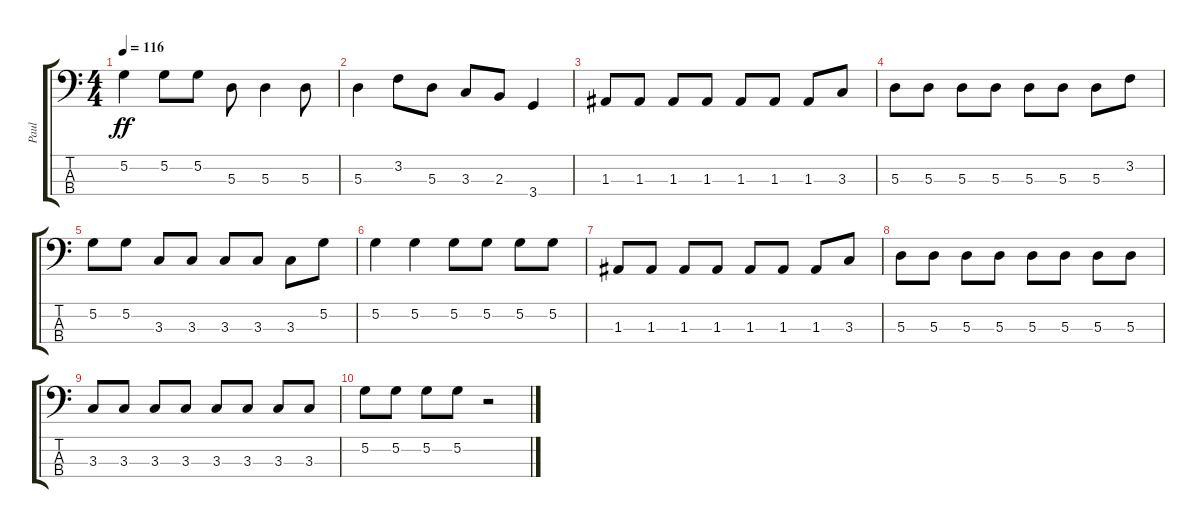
\track ("Paul" "Paul") {instrument fretlessbass}
\staff {score tabs}
\tuning (G2 D2 A1 E1) {hide}
\ts (4 4)
\tempo 116
\clef f4
\ks c
5.2.4{dy ff} 5.2.8 5.2.8 5.3.8 5.3.4 5.3.8 |
5.3.4 3.2.8 5.3.8 3.3.8 2.3.8 3.4.4 |
1.3.8 1.3.8 1.3.8 1.3.8 1.3.8 1.3.8 1.3.8 3.3.8 |
5.3.8 5.3.8 5.3.8 5.3.8 5.3.8 5.3.8 5.3.8 3.2.8 |
5.2.8 5.2.8 3.3.8 3.3.8 3.3.8 3.3.8 3.3.8 5.2.8 |
5.2.4 5.2.4 5.2.8 5.2.8 5.2.8 5.2.8 |
1.3.8 1.3.8 1.3.8 1.3.8 1.3.8 1.3.8 1.3.8 3.3.8 |
5.3.8 5.3.8 5.3.8 5.3.8 5.3.8 5.3.8 5.3.8 5.3.8 |
3.3.8 3.3.8 3.3.8 3.3.8 3.3.8 3.3.8 3.3.8 3.3.8 |
5.2.8 5.2.8 5.2.8 5.2.8 r.2
